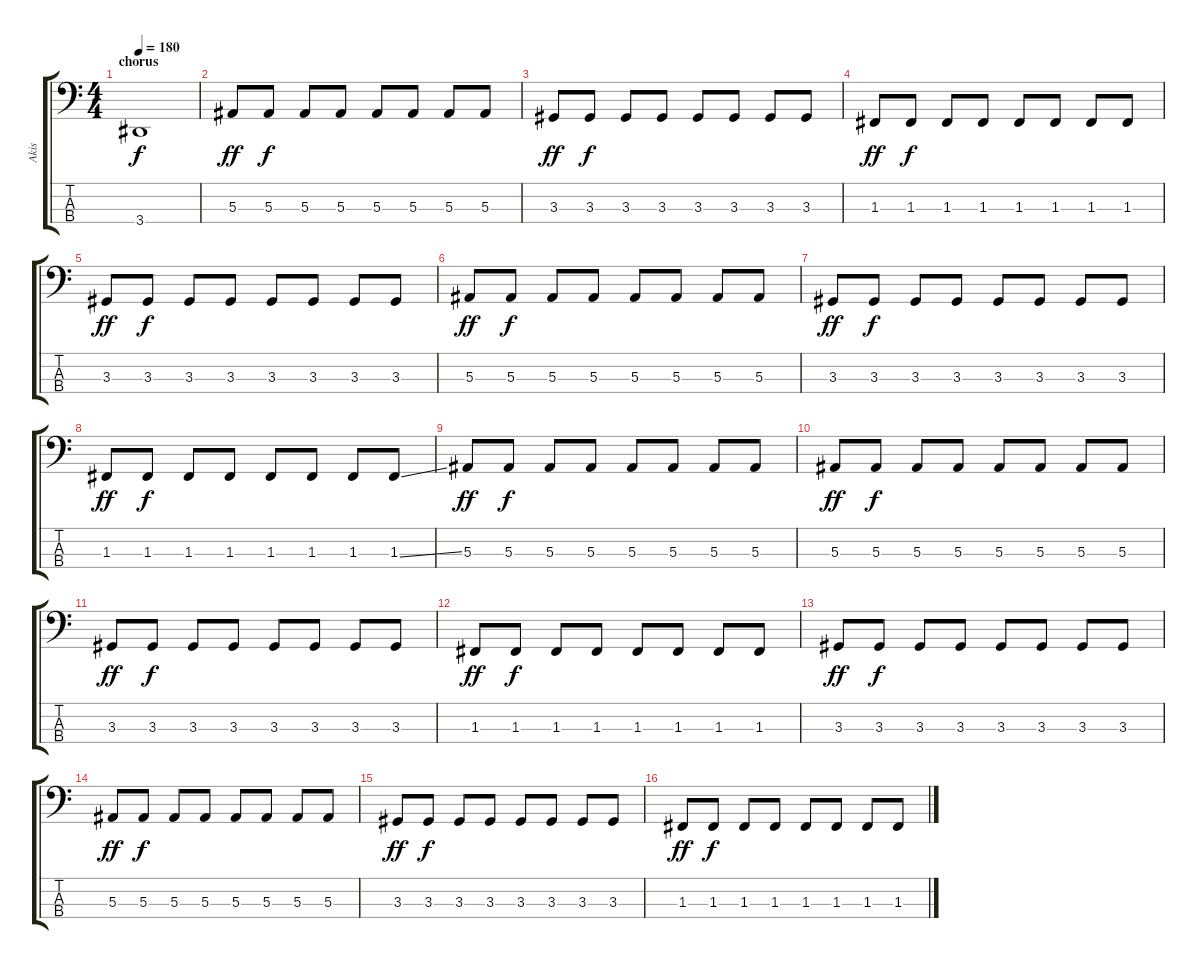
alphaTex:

\track ("Akis" "Akis") {instrument electricbassfinger}
\staff {score tabs}
\tuning (Eb2 Bb1 F1 C1) {hide}
\ts (4 4)
\section ("" "chorus")
\tempo 180
\clef f4
\ks c
3.4.1{dy f} |
5.3.8{dy ff} 5.3.8{dy f} 5.3.8 5.3.8 5.3.8 5.3.8 5.3.8 5.3.8 |
3.3.8{dy ff} 3.3.8{dy f} 3.3.8 3.3.8 3.3.8 3.3.8 3.3.8 3.3.8 |
1.3.8{dy ff} 1.3.8{dy f} 1.3.8 1.3.8 1.3.8 1.3.8 1.3.8 1.3.8 |
3.3.8{dy ff} 3.3.8{dy f} 3.3.8 3.3.8 3.3.8 3.3.8 3.3.8 3.3.8 |
5.3.8{dy ff} 5.3.8{dy f} 5.3.8 5.3.8 5.3.8 5.3.8 5.3.8 5.3.8 |
3.3.8{dy ff} 3.3.8{dy f} 3.3.8 3.3.8 3.3.8 3.3.8 3.3.8 3.3.8 |
1.3.8{dy ff} 1.3.8{dy f} 1.3.8 1.3.8 1.3.8 1.3.8 1.3.8 1.3{ss}.8 |
5.3.8{dy ff} 5.3.8{dy f} 5.3.8 5.3.8 5.3.8 5.3.8 5.3.8 5.3.8 |
5.3.8{dy ff} 5.3.8{dy f} 5.3.8 5.3.8 5.3.8 5.3.8 5.3.8 5.3.8 |
3.3.8{dy ff} 3.3.8{dy f} 3.3.8 3.3.8 3.3.8 3.3.8 3.3.8 3.3.8 |
1.3.8{dy ff} 1.3.8{dy f} 1.3.8 1.3.8 1.3.8 1.3.8 1.3.8 1.3.8 |
3.3.8{dy ff} 3.3.8{dy f} 3.3.8 3.3.8 3.3.8 3.3.8 3.3.8 3.3.8 |
5.3.8{dy ff} 5.3.8{dy f} 5.3.8 5.3.8 5.3.8 5.3.8 5.3.8 5.3.8 |
3.3.8{dy ff} 3.3.8{dy f} 3.3.8 3.3.8 3.3.8 3.3.8 3.3.8 3.3.8 |
1.3.8{dy ff} 1.3.8{dy f} 1.3.8 1.3.8 1.3.8 1.3.8 1.3.8 1.3{ss}.8
